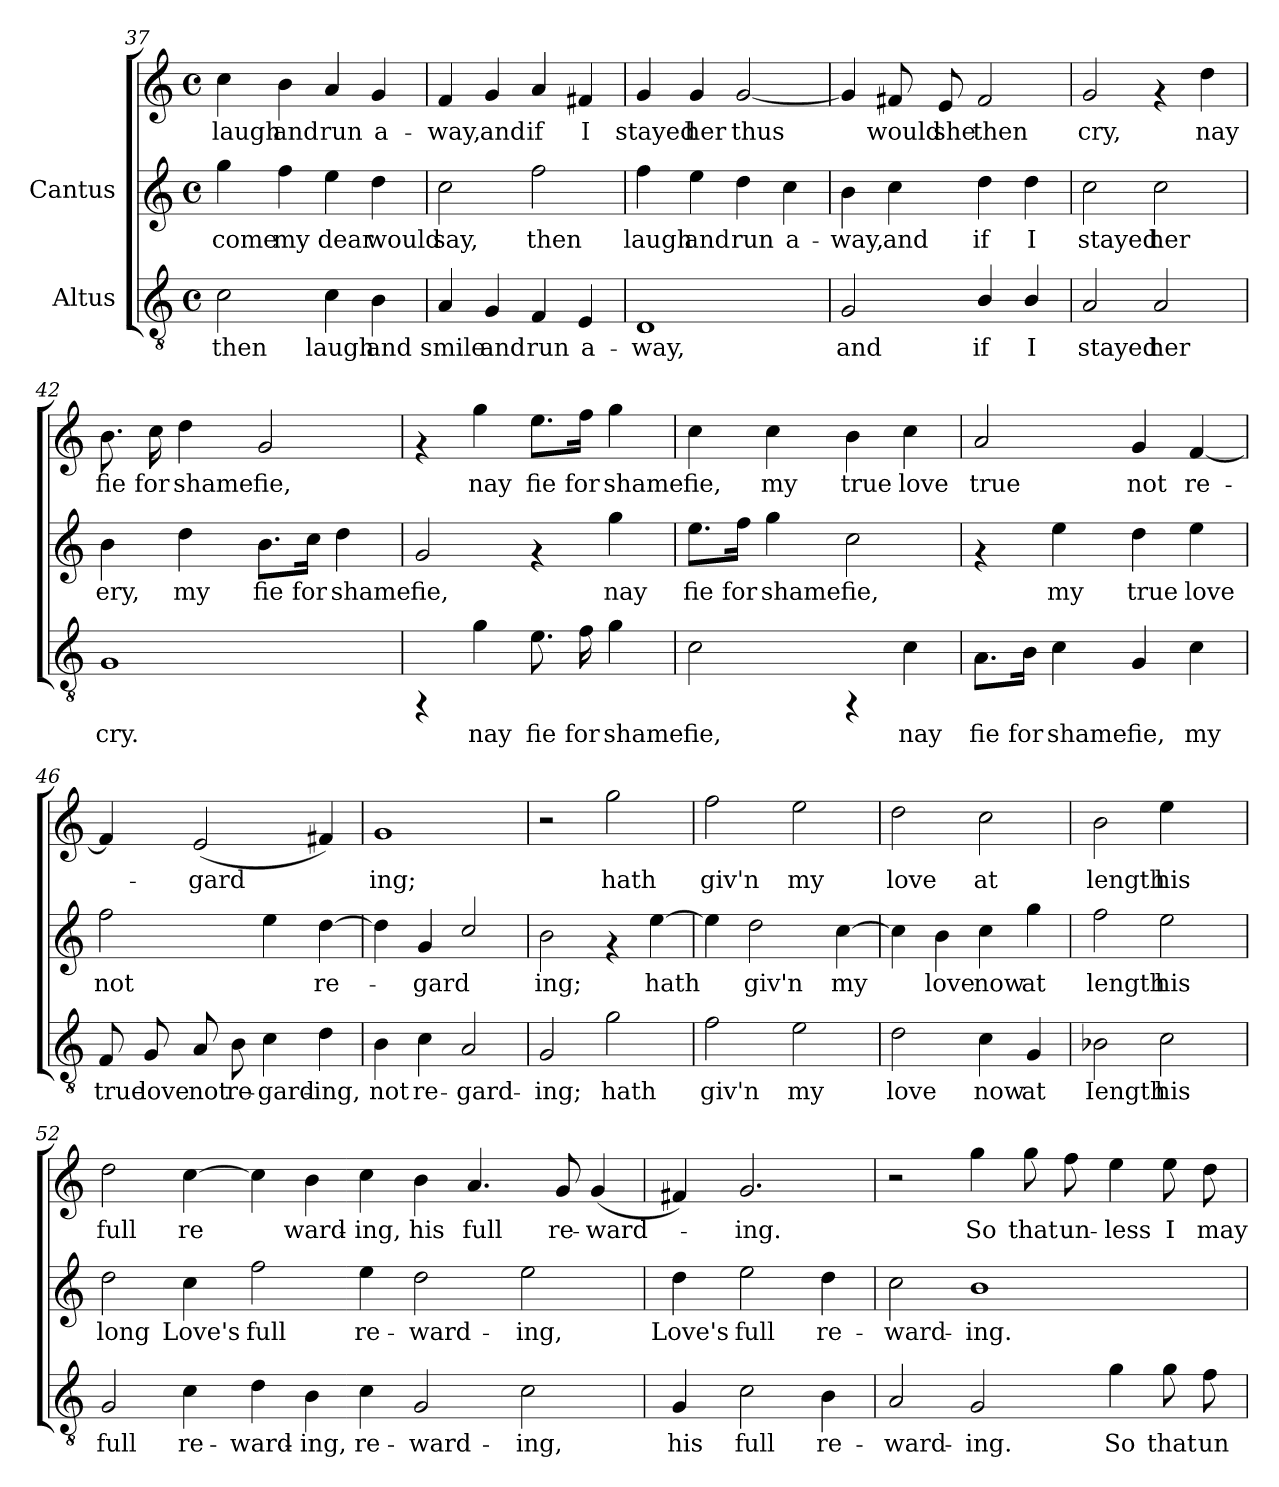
**kern	**text	**kern	**text	**kern	**text
*part2	*part2	*part1	*part1	*part1	*part1
*staff3	*staff3	*staff2	*staff2	*staff1	*staff1
*I"Altus	*	*I"Cantus	*	*	*
*clefGv2	*	*clefG2	*	*clefG2	*
*M4/4	*	*M4/4	*	*M4/4	*
*met(c)	*	*met(c)	*	*met(c)	*
=37	=37	=37	=37	=37	=37
!	!LO:LY:b:cj	!	!LO:LY:b:cj	!	!LO:LY:b:cj
2c\	then	4gg\	-come	4cc\	laugh
!	!	!	!LO:LY:b:cj	!	!LO:LY:b:cj
.	.	4ff\	my	4b\	and
!	!LO:LY:b:cj	!	!LO:LY:b:cj	!	!LO:LY:b:cj
4c\	laugh	4ee\	dear	4a/	run
!	!LO:LY:b:cj	!	!LO:LY:b:cj	!	!LO:LY:b:cj
4B\	and	4dd\	would	4g/	a-
=38	=38	=38	=38	=38	=38
!	!LO:LY:b:cj	!	!LO:LY:b:cj	!	!LO:LY:b:cj
4A/	smile	2cc\	say,	4f/	way,
!	!LO:LY:b:cj	!	!	!	!LO:LY:b:cj
4G/	and	.	.	4g/	and
!	!LO:LY:b:cj	!	!LO:LY:b:cj	!	!LO:LY:b:cj
4F/	run	2ff\	then	4a/	if
!	!LO:LY:b:cj	!	!	!	!LO:LY:b:cj
4E/	a-	.	.	4f#X/	I
=39	=39	=39	=39	=39	=39
!	!LO:LY:b:cj	!	!LO:LY:b:cj	!	!LO:LY:b:cj
1D	-way,	4ff\	laugh	4g/	stayed
!	!	!	!LO:LY:b:cj	!	!LO:LY:b:cj
.	.	4ee\	and	4g/	her
!	!	!	!LO:LY:b:cj	!	!LO:LY:b:cj
.	.	4dd\	run	[<2g/	thus
!	!	!	!LO:LY:b:cj	!	!
.	.	4cc\	a-	.	.
!!LO:LB:g=z
=40	=40	=40	=40	=40	=40
!	!LO:LY:b:cj	!	!LO:LY:b:cj	!	!LO:LY:b:cj
2G/	and	4b\	way,	4g/]	-
!	!	!	!LO:LY:b:cj	!	!LO:LY:b:cj
.	.	4cc\	and	8f#X/	would
!	!	!	!	!	!LO:LY:b:cj
.	.	.	.	8e/	she
!	!LO:LY:b:cj	!	!LO:LY:b:cj	!	!LO:LY:b:cj
4B/	if	4dd\	if	2f#/	then
!	!LO:LY:b:cj	!	!LO:LY:b:cj	!	!
4B/	I	4dd\	I	.	.
=41	=41	=41	=41	=41	=41
!	!LO:LY:b:cj	!	!LO:LY:b:cj	!	!LO:LY:b:cj
2A/	stayed	2cc\	stayed	2g/	cry,
!	!LO:LY:b:cj	!	!LO:LY:b:cj	!	!
2A/	her	2cc\	her	4rf	.
!	!	!	!	!	!LO:LY:b:cj
.	.	.	.	4dd\	nay
=42	=42	=42	=42	=42	=42
!	!LO:LY:b:cj	!	!LO:LY:b:cj	!	!LO:LY:b:cj
1G	cry.	4b\	ery,	8.b\	fie
!	!	!	!	!	!LO:LY:b:cj
.	.	.	.	16cc\	for
!	!	!	!LO:LY:b:cj	!	!LO:LY:b:cj
.	.	4dd\	my	4dd\	shame
!	!	!	!LO:LY:b:cj	!	!LO:LY:b:cj
.	.	8.b\L	fie	2g/	fie,
!	!	!	!LO:LY:b:cj	!	!
.	.	16cc\J	for	.	.
!	!	!	!LO:LY:b:cj	!	!
.	.	4dd\	shame	.	.
=43	=43	=43	=43	=43	=43
!	!	!	!LO:LY:b:cj	!	!
4rFF	.	2g/	fie,	4rf	.
!	!LO:LY:b:cj	!	!	!	!LO:LY:b:cj
4g\	nay	.	.	4gg\	nay
!	!LO:LY:b:cj	!	!	!	!LO:LY:b:cj
8.e\	fie	4rf	.	8.ee\L	fie
!	!LO:LY:b:cj	!	!	!	!LO:LY:b:cj
16f\	for	.	.	16ff\J	for
!	!LO:LY:b:cj	!	!LO:LY:b:cj	!	!LO:LY:b:cj
4g\	shame	4gg\	nay	4gg\	shame
!!LO:LB:g=z
=44	=44	=44	=44	=44	=44
!	!LO:LY:b:cj	!	!LO:LY:b:cj	!	!LO:LY:b:cj
2c\	fie,	8.ee\L	fie	4cc\	fie,
!	!	!	!LO:LY:b:cj	!	!
.	.	16ff\J	for	.	.
!	!	!	!LO:LY:b:cj	!	!LO:LY:b:cj
.	.	4gg\	shame	4cc\	my
!	!	!	!LO:LY:b:cj	!	!LO:LY:b:cj
4rFF	.	2cc\	fie,	4b\	true
!	!LO:LY:b:cj	!	!	!	!LO:LY:b:cj
4c\	nay	.	.	4cc\	love
=45	=45	=45	=45	=45	=45
!	!LO:LY:b:cj	!	!	!	!LO:LY:b:cj
8.A\L	fie	4rf	.	2a/	true
!	!LO:LY:b:cj	!	!	!	!
16B\J	for	.	.	.	.
!	!LO:LY:b:cj	!	!LO:LY:b:cj	!	!
4c\	shame	4ee\	-my	.	.
!	!LO:LY:b:cj	!	!LO:LY:b:cj	!	!LO:LY:b:cj
4G/	fie,	4dd\	true	4g/	not
!	!LO:LY:b:cj	!	!LO:LY:b:cj	!	!LO:LY:b:cj
4c\	my	4ee\	love	[<4f/	re-
=46	=46	=46	=46	=46	=46
!	!LO:LY:b:cj	!	!LO:LY:b:cj	!	!LO:LY:b:cj
8F/	true	2ff\	-not	4f/]	.
!	!LO:LY:b:cj	!	!	!	!
8G/	love	.	.	.	.
!	!LO:LY:b:cj	!	!	!	!LO:LY:b:cj
8A/	not	.	.	(<2e/	gard-
!	!LO:LY:b:cj	!	!	!	!
8B\	re-	.	.	.	.
!	!LO:LY:b:cj	!	!LO:LY:b:cj	!	!
4c\	-gard-	4ee\	.	.	.
!	!LO:LY:b:cj	!	!LO:LY:b:cj	!	!LO:LY:b:cj
4d\	-ing,	[>4dd\	re-	4f#X/)	--
=47	=47	=47	=47	=47	=47
!	!LO:LY:b:cj	!	!LO:LY:b:cj	!	!LO:LY:b:cj
4B\	not	4dd\]	.	1g	-ing;
!	!LO:LY:b:cj	!	!LO:LY:b:cj	!	!
4c\	re-	4g/	gard-	.	.
!	!LO:LY:b:cj	!	!LO:LY:b:cj	!	!
2A/	-gard-	2cc/	--	.	.
!!LO:LB:g=z
=48	=48	=48	=48	=48	=48
!	!LO:LY:b:cj	!	!LO:LY:b:cj	!	!
2G/	-ing;	2b\	ing;	2r	.
!	!LO:LY:b:cj	!	!	!	!LO:LY:b:cj
2g\	hath	4rf	.	2gg\	-hath
!	!	!	!LO:LY:b:cj	!	!
.	.	[>4ee\	hath	.	.
=49	=49	=49	=49	=49	=49
!	!LO:LY:b:cj	!	!LO:LY:b:cj	!	!LO:LY:b:cj
2f\	giv'n	4ee\]	.	2ff\	giv'n
!	!	!	!LO:LY:b:cj	!	!
.	.	2dd\	giv'n	.	.
!	!LO:LY:b:cj	!	!	!	!LO:LY:b:cj
2e\	my	.	.	2ee\	my
!	!	!	!LO:LY:b:cj	!	!
.	.	[>4cc\	my	.	.
=50	=50	=50	=50	=50	=50
!	!LO:LY:b:cj	!	!LO:LY:b:cj	!	!LO:LY:b:cj
2d\	love	4cc\]	.	2dd\	love
!	!	!	!LO:LY:b:cj	!	!
.	.	4b\	love	.	.
!	!LO:LY:b:cj	!	!LO:LY:b:cj	!	!LO:LY:b:cj
4c\	now	4cc\	now	2cc\	at
!	!LO:LY:b:cj	!	!LO:LY:b:cj	!	!
4G/	at	4gg\	at	.	.
=51	=51	=51	=51	=51	=51
!	!LO:LY:b:cj	!	!LO:LY:b:cj	!	!LO:LY:b:cj
2B-X\	Iength	2ff\	length	2b\	length
!	!LO:LY:b:cj	!	!LO:LY:b:cj	!	!LO:LY:b:cj
2c\	his	2ee\	his	4ee\	his
.	.	.	.	4ryy	.
!!LO:LB:g=z
=52	=52	=52	=52	=52	=52
!	!LO:LY:b:cj	!	!LO:LY:b:cj	!	!LO:LY:b:cj
2G/	full	2dd\	-long	2dd\	full
!	!LO:LY:b:cj	!	!LO:LY:b:cj	!	!LO:LY:b:cj
4c\	re-	4cc\	Love's	[>4cc\	re-
!	!LO:LY:b:cj	!	!LO:LY:b:cj	!	!LO:LY:b:cj
4d\	-ward-	2ff\	full	4cc\]	-
!	!LO:LY:b:cj	!	!	!	!LO:LY:b:cj
4B\	-ing,	.	.	4b\	ward-
!	!LO:LY:b:cj	!	!LO:LY:b:cj	!	!LO:LY:b:cj
4c\	re-	4ee\	re-	4cc\	-ing,
!	!LO:LY:b:cj	!	!LO:LY:b:cj	!	!LO:LY:b:cj
2G/	-ward-	2dd\	-ward-	4b\	his
!	!	!	!	!	!LO:LY:b:cj
.	.	.	.	4.a/	full
!	!LO:LY:b:cj	!	!LO:LY:b:cj	!	!
2c\	-ing,	2ee\	-ing,	.	.
!	!	!	!	!	!LO:LY:b:cj
.	.	.	.	8g/	re-
!	!	!	!	!	!LO:LY:b:cj
.	.	.	.	(<4g/	-ward-
=53	=53	=53	=53	=53	=53
!	!LO:LY:b:cj	!	!LO:LY:b:cj	!	!LO:LY:b:cj
4G/	his	4dd\	Love's	4f#X/)	.
!	!LO:LY:b:cj	!	!LO:LY:b:cj	!	!LO:LY:b:cj
2c\	full	2ee\	full	2.g/	ing.
!	!LO:LY:b:cj	!	!LO:LY:b:cj	!	!
4B\	re-	4dd\	re-	.	.
=54	=54	=54	=54	=54	=54
!	!LO:LY:b:cj	!	!LO:LY:b:cj	!	!
2A/	-ward-	2cc\	ward-	2r	.
!	!LO:LY:b:cj	!	!LO:LY:b:cj	!	!LO:LY:b:cj
2G/	-ing.	1b	-ing.	4gg\	-So
!	!	!	!	!	!LO:LY:b:cj
.	.	.	.	8gg\	that
!	!	!	!	!	!LO:LY:b:cj
.	.	.	.	8ff\	un-
!	!LO:LY:b:cj	!	!	!	!LO:LY:b:cj
4g\	So	.	.	4ee\	-less
!	!LO:LY:b:cj	!	!	!	!LO:LY:b:cj
8g\	that	.	.	8ee\	I
!	!LO:LY:b:cj	!	!	!	!LO:LY:b:cj
8f\	un-	.	.	8dd\	may
=	=	=	=	=	=
*-	*-	*-	*-	*-	*-
